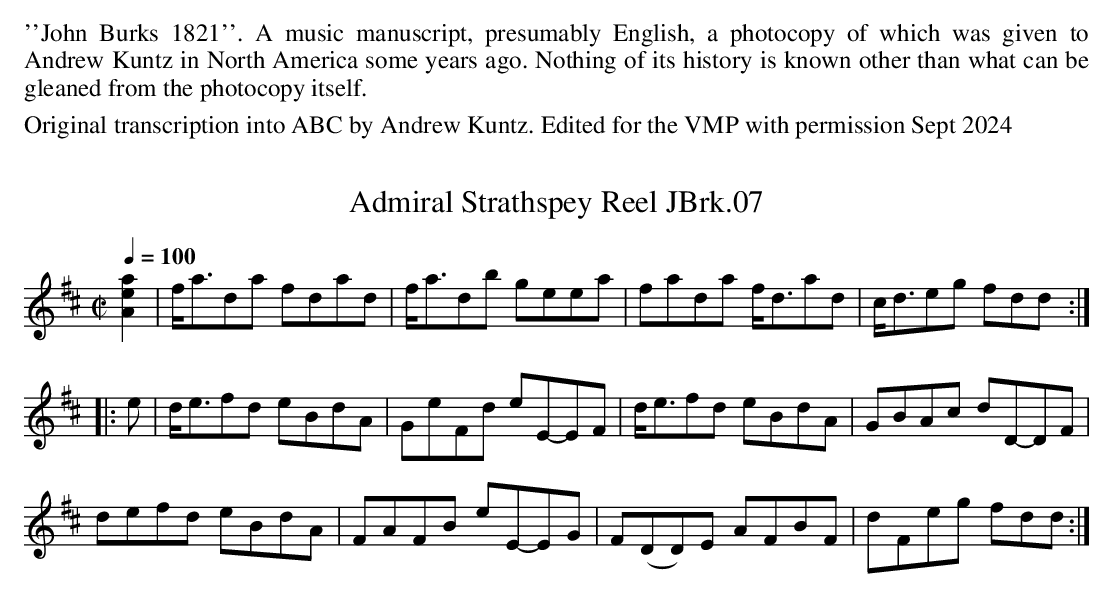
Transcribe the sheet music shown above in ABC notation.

X:1
T:Admiral Strathspey Reel JBrk.07
Q:1/4=100
M:C|
L:1/8
Q:1/4=100
K:D
[A2e2a2]|f<ada fdad|f<adb geea|fada f<dad|c<deg fdd:|
|:e|d<efd eBdA|GeFd eE-EF|d<efd eBdA|GBAc dD-DF|
defd eBdA|FAFB eE-EG|F(DD)E AFBF|dFeg fdd:|
